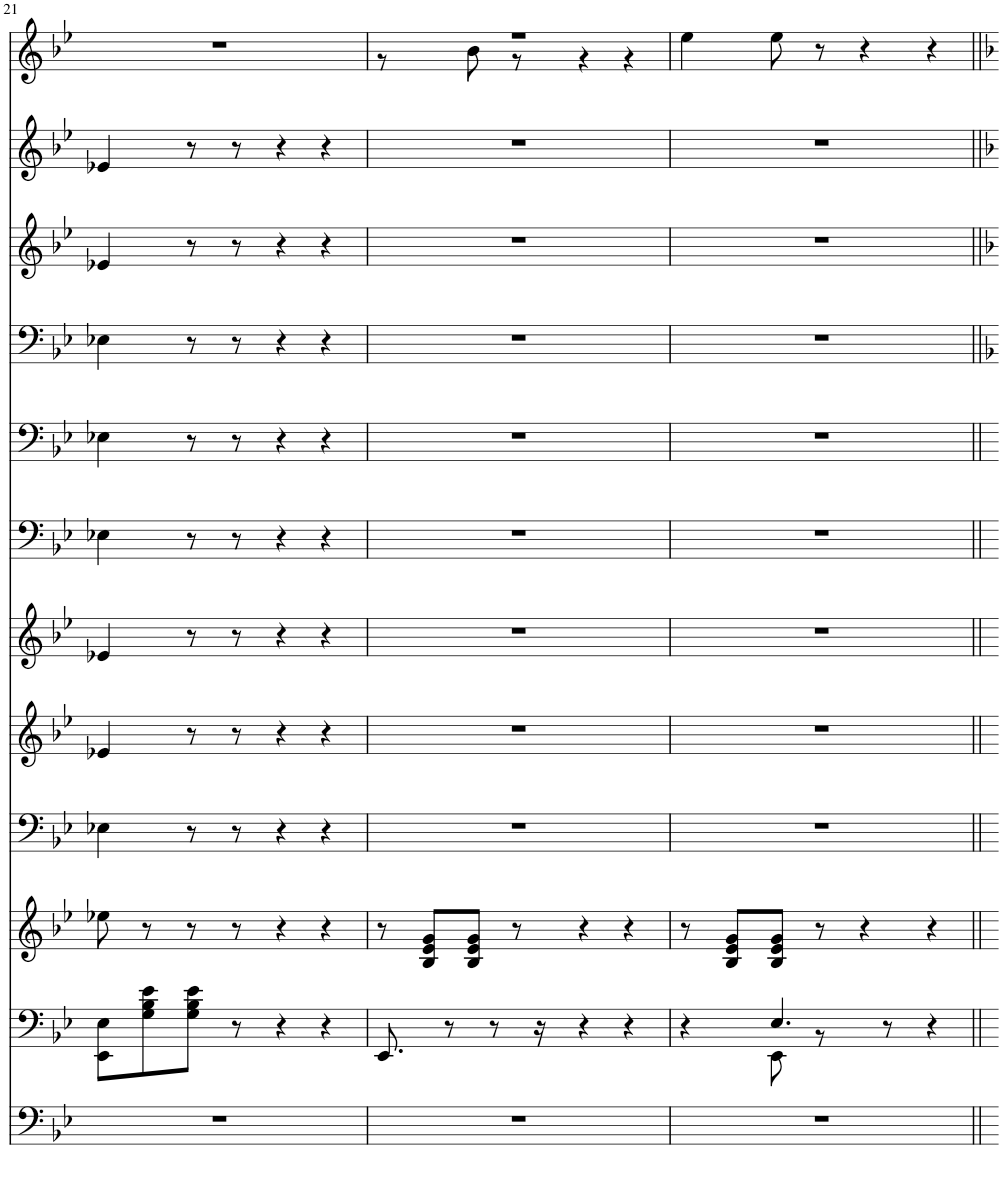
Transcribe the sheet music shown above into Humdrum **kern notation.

**kern	**kern	**kern	**kern	**kern	**kern	**kern	**kern	**kern	**kern	**kern	**kern
*part12	*part11	*part10	*part9	*part8	*part7	*part6	*part5	*part4	*part3	*part2	*part1
*staff12	*staff11	*staff10	*staff9	*staff8	*staff7	*staff6	*staff5	*staff4	*staff3	*staff2	*staff1
*I"Piano	*I"Piano	*I"Piano	*I"Piano	*I"Piano	*I"Piano	*I"Piano	*I"Piano	*I"Piano	*I"Piano	*I"Piano	*I"Piano
*I'Pno	*I'Pno	*I'Pno	*I'Pno	*I'Pno	*I'Pno	*I'Pno	*I'Pno	*I'Pno	*I'Pno	*I'Pno	*I'Pno
!!LO:PB:g=z
*clefF4	*clefG2	*clefF4	*clefG2	*clefG2	*clefF4	*clefF4	*clefF4	*clefG2	*clefG2	*clefG2	*clefG2
*k[b-e-]	*k[b-e-]	*k[b-e-]	*k[b-e-]	*k[b-e-]	*k[b-e-]	*k[b-e-]	*k[b-e-]	*k[b-e-]	*k[b-e-]	*k[b-e-]	*k[b-e-]
=21	=21	=21	=21	=21	=21	=21	=21	=21	=21	=21	=21
1r	8EE-\ 8E-\L	8ee-X\	4E-X\	4e-X/	4e-X/	4E-X\	4E-X\	4E-X\	4e-X/	4e-X/	1r
.	8G\ 8B-\ 8e-\	8r	.	.	.	.	.	.	.	.	.
.	8G\ 8B-\ 8e-\J	8r	8r	8r	8r	8r	8r	8r	8r	8r	.
.	8r	8r	8r	8r	8r	8r	8r	8r	8r	8r	.
.	4r	4r	4r	4r	4r	4r	4r	4r	4r	4r	.
.	4r	4r	4r	4r	4r	4r	4r	4r	4r	4r	.
=22	=22	=22	=22	=22	=22	=22	=22	=22	=22	=22	=22
*	*	*	*	*	*	*	*	*	*	*	*^
1r	8.EE-/	8r	1r	1r	1r	1r	1r	1r	1r	1r	1r	8r
.	.	8B-/ 8e-/ 8g/L	.	.	.	.	.	.	.	.	.	8ryy
.	8r	.	.	.	.	.	.	.	.	.	.	.
.	.	8B-/ 8e-/ 8g/J	.	.	.	.	.	.	.	.	.	8b-\
.	8r	.	.	.	.	.	.	.	.	.	.	.
.	.	8r	.	.	.	.	.	.	.	.	.	8r
.	16r	.	.	.	.	.	.	.	.	.	.	.
.	4r	4r	.	.	.	.	.	.	.	.	.	4r
.	4r	4r	.	.	.	.	.	.	.	.	.	4r
*	*	*	*	*	*	*	*	*	*	*	*v	*v
=23	=23	=23	=23	=23	=23	=23	=23	=23	=23	=23	=23
*	*^	*	*	*	*	*	*	*	*	*	*
1r	4r	4ryy	8r	1r	1r	1r	1r	1r	1r	1r	1r	4ee-\
.	.	.	8B-/ 8e-/ 8g/L	.	.	.	.	.	.	.	.	.
.	4.E-/	8EE-\	8B-/ 8e-/ 8g/J	.	.	.	.	.	.	.	.	8ee-\
.	.	8r	8r	.	.	.	.	.	.	.	.	8r
.	.	2ryy	4r	.	.	.	.	.	.	.	.	4r
.	8r	.	.	.	.	.	.	.	.	.	.	.
.	4r	.	4r	.	.	.	.	.	.	.	.	4r
*	*v	*v	*	*	*	*	*	*	*	*	*	*
=||	=||	=||	=||	=||	=||	=||	=||	=||	=||	=||	=||
*-	*-	*-	*-	*-	*-	*-	*-	*-	*-	*-	*-
